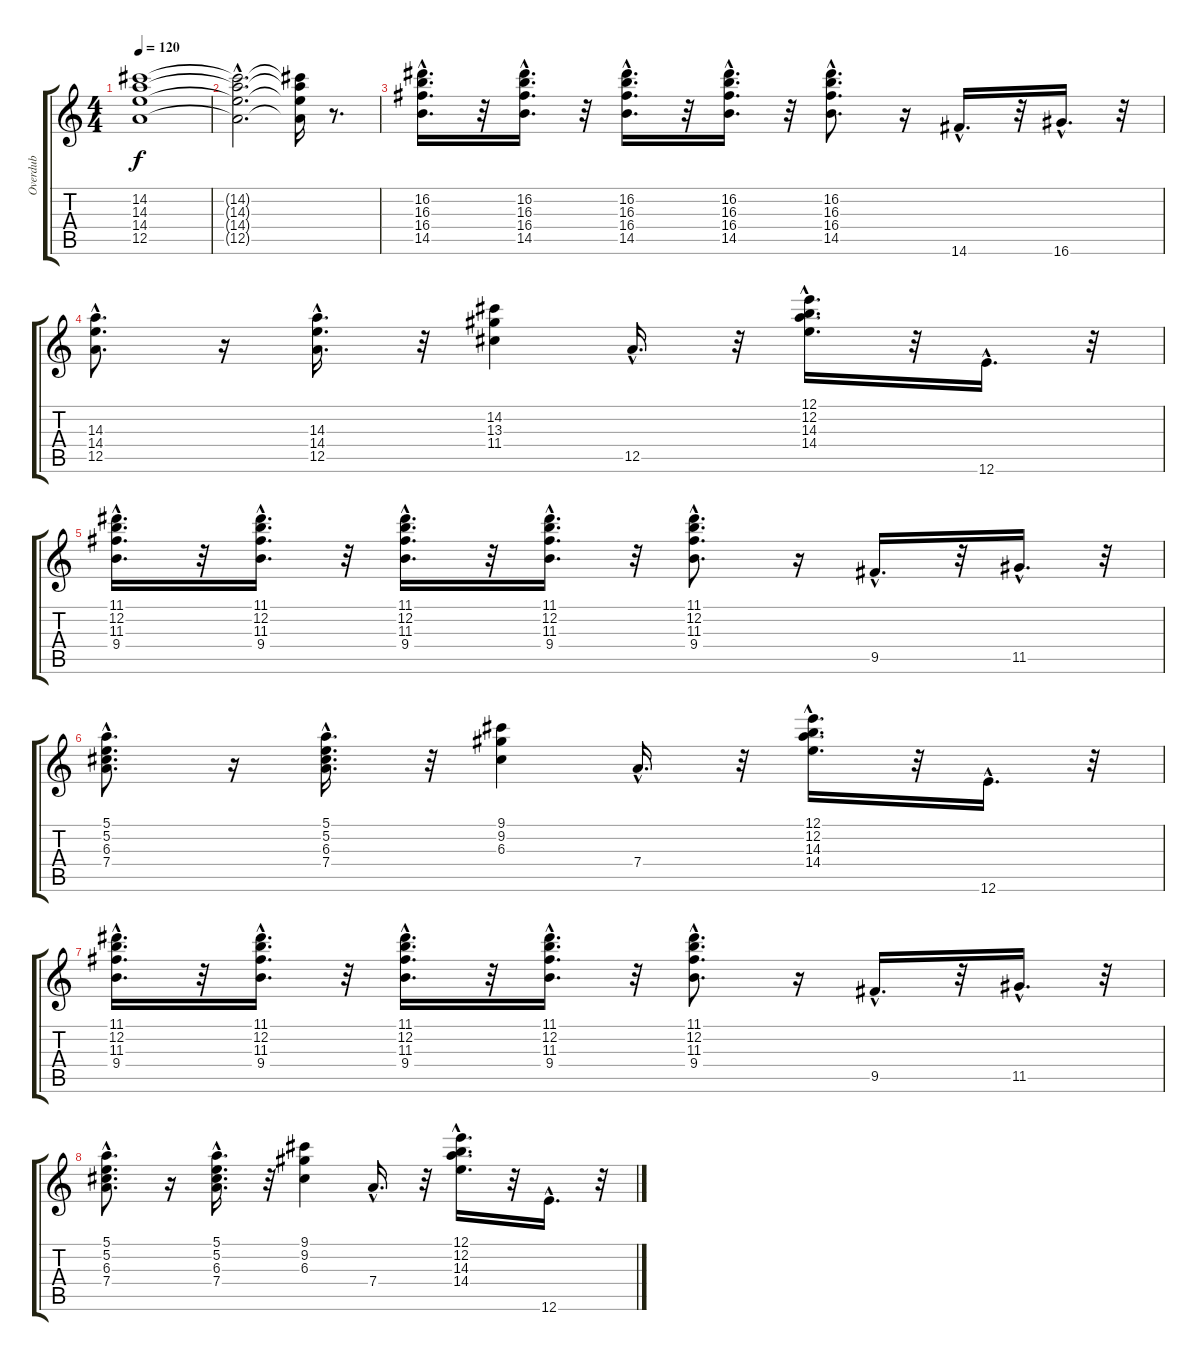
\track ("Overdub" "Overdub") {instrument overdrivenguitar}
\staff {score tabs}
\tuning (E4 B3 G3 D3 A2 E2) {hide}
\ts (4 4)
\tempo 120
\clef g2
\ks c
(14.2 14.3 14.4 12.5).1{dy f} |
(14.2{hac t} 14.3{hac t} 14.4{hac t} 12.5{hac t}).2{d} (14.2{t} 14.3{t} 14.4{t} 12.5{t}).16 r.8{d} |
(16.2{hac} 16.3{hac} 16.4{hac} 14.5{hac}).16{d} r.32 (16.2{hac} 16.3{hac} 16.4{hac} 14.5{hac}).16{d} r.32 (16.2{hac} 16.3{hac} 16.4{hac} 14.5{hac}).16{d} r.32 (16.2{hac} 16.3{hac} 16.4{hac} 14.5{hac}).16{d} r.32 (16.2{hac} 16.3{hac} 16.4{hac} 14.5{hac}).8{d} r.16 14.6{hac}.16{d} r.32 16.6{hac}.16{d} r.32 |
(14.3{hac} 14.4{hac} 12.5{hac}).8{d} r.16 (14.3{hac} 14.4{hac} 12.5{hac}).16{d} r.32 (14.2 13.3 11.4).4 12.5{hac}.16{d} r.32 (12.1{hac} 12.2{hac} 14.3{hac} 14.4{hac}).16{d} r.32 12.6{hac}.16{d} r.32 |
(11.1{hac} 12.2{hac} 11.3{hac} 9.4{hac}).16{d} r.32 (11.1{hac} 12.2{hac} 11.3{hac} 9.4{hac}).16{d} r.32 (11.1{hac} 12.2{hac} 11.3{hac} 9.4{hac}).16{d} r.32 (11.1{hac} 12.2{hac} 11.3{hac} 9.4{hac}).16{d} r.32 (11.1{hac} 12.2{hac} 11.3{hac} 9.4{hac}).8{d} r.16 9.5{hac}.16{d} r.32 11.5{hac}.16{d} r.32 |
(5.1{hac} 5.2{hac} 6.3{hac} 7.4{hac}).8{d} r.16 (5.1{hac} 5.2{hac} 6.3{hac} 7.4{hac}).16{d} r.32 (9.1 9.2 6.3).4 7.4{hac}.16{d} r.32 (12.1{hac} 12.2{hac} 14.3{hac} 14.4{hac}).16{d} r.32 12.6{hac}.16{d} r.32 |
(11.1{hac} 12.2{hac} 11.3{hac} 9.4{hac}).16{d} r.32 (11.1{hac} 12.2{hac} 11.3{hac} 9.4{hac}).16{d} r.32 (11.1{hac} 12.2{hac} 11.3{hac} 9.4{hac}).16{d} r.32 (11.1{hac} 12.2{hac} 11.3{hac} 9.4{hac}).16{d} r.32 (11.1{hac} 12.2{hac} 11.3{hac} 9.4{hac}).8{d} r.16 9.5{hac}.16{d} r.32 11.5{hac}.16{d} r.32 |
(5.1{hac} 5.2{hac} 6.3{hac} 7.4{hac}).8{d} r.16 (5.1{hac} 5.2{hac} 6.3{hac} 7.4{hac}).16{d} r.32 (9.1 9.2 6.3).4 7.4{hac}.16{d} r.32 (12.1{hac} 12.2{hac} 14.3{hac} 14.4{hac}).16{d} r.32 12.6{hac}.16{d} r.32
